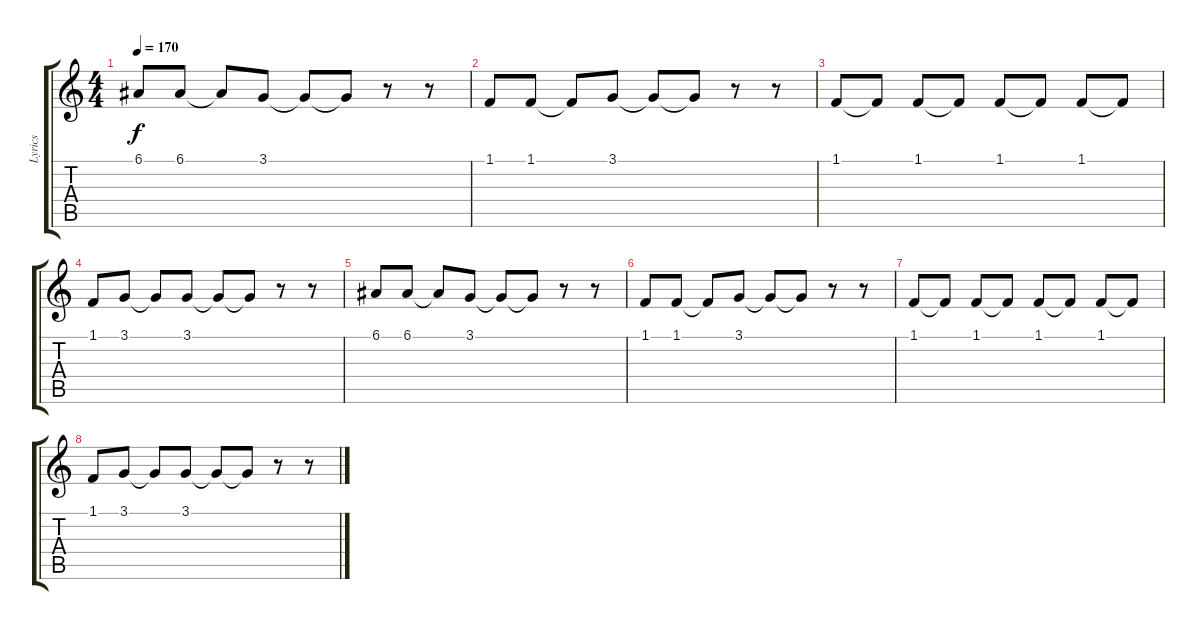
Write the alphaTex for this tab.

\track ("Lyrics" "Lyrics") {instrument oboe}
\staff {score tabs}
\tuning (E4 B3 G3 D3 A2 E2) {hide}
\ts (4 4)
\tempo 170
\clef g2
\ks c
6.1.8{dy f} 6.1.8 6.1{t}.8 3.1.8 3.1{t}.8 3.1{t}.8 r.8 r.8 |
1.1.8 1.1.8 1.1{t}.8 3.1.8 3.1{t}.8 3.1{t}.8 r.8 r.8 |
1.1.8 1.1{t}.8 1.1.8 1.1{t}.8 1.1.8 1.1{t}.8 1.1.8 1.1{t}.8 |
1.1.8 3.1.8 3.1{t}.8 3.1.8 3.1{t}.8 3.1{t}.8 r.8 r.8 |
6.1.8 6.1.8 6.1{t}.8 3.1.8 3.1{t}.8 3.1{t}.8 r.8 r.8 |
1.1.8 1.1.8 1.1{t}.8 3.1.8 3.1{t}.8 3.1{t}.8 r.8 r.8 |
1.1.8 1.1{t}.8 1.1.8 1.1{t}.8 1.1.8 1.1{t}.8 1.1.8 1.1{t}.8 |
1.1.8 3.1.8 3.1{t}.8 3.1.8 3.1{t}.8 3.1{t}.8 r.8 r.8
